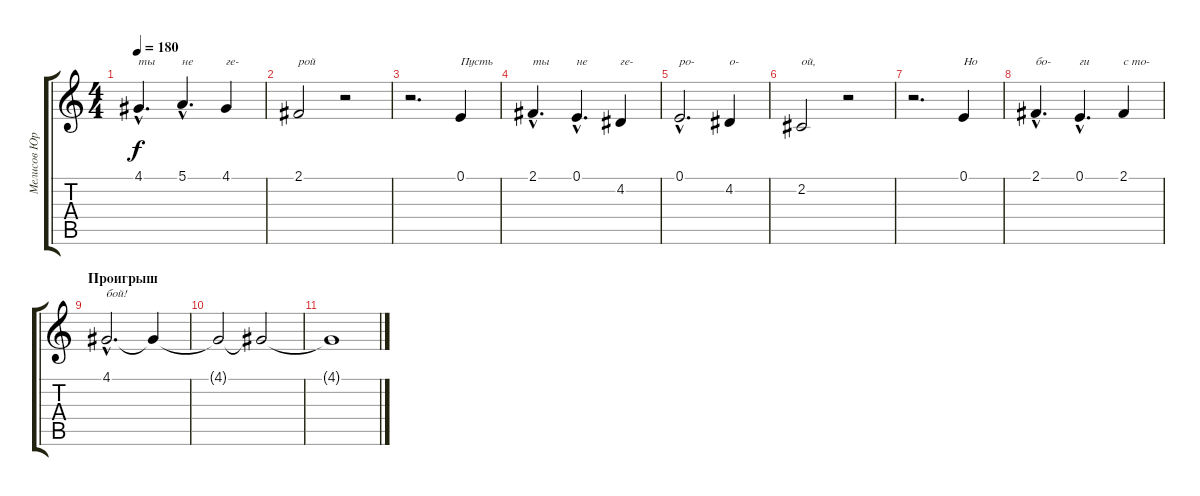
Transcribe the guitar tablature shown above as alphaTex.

\track ("Мелисов Юрий" "Мелисов Юр") {instrument bassoon}
\staff {score tabs}
\tuning (E4 B3 G3 D3 A2 E2) {hide}
\ts (4 4)
\tempo 180
\clef g2
\ks c
4.1{hac}.4{d txt "ты" dy f} 5.1{hac}.4{d txt "не"} 4.1.4{txt "ге-"} |
2.1.2{txt "рой"} r.2 |
r.2{d} 0.1.4{txt "Пусть"} |
2.1{hac}.4{d txt "ты"} 0.1{hac}.4{d txt "не"} 4.2.4{txt "ге-"} |
0.1{hac}.2{d txt "ро-"} 4.2.4{txt "о-"} |
2.2.2{txt "ой,"} r.2 |
r.2{d} 0.1.4{txt "Но"} |
2.1{hac}.4{d txt "бо-"} 0.1{hac}.4{d txt "ги"} 2.1.4{txt "с то-"} |
\section ("" "Проигрыш")
4.1{hac}.2{d txt "бой!"} 4.1{t}.4 |
4.1{t}.2 4.1{t}.2 |
4.1{t}.1
